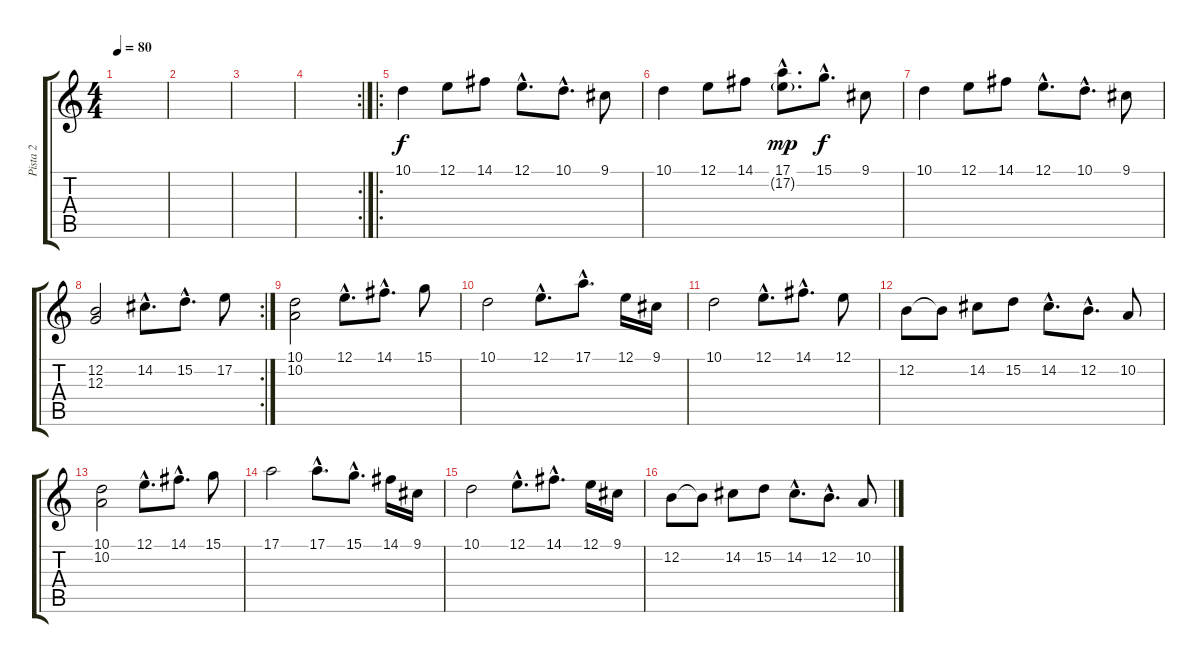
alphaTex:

\track ("Pista 2" "Pista 2") {instrument brightacousticpiano}
\staff {score tabs}
\tuning (E4 B3 G3 D3 A2 E2) {hide}
\ts (4 4)
\tempo 80
\clef g2
\ks c
|
|
|
\rc 2
|
\ro
10.1.4 12.1.8 14.1.8 12.1{hac}.8{d} 10.1{hac}.8{d} 9.1.8 |
10.1.4 12.1.8 14.1.8 (17.1{hac} 17.2{g hac}).8{d dy mp} 15.1{hac}.8{d dy f} 9.1.8 |
10.1.4 12.1.8 14.1.8 12.1{hac}.8{d} 10.1{hac}.8{d} 9.1.8 |
\rc 2
(12.2 12.3).2 14.2{hac}.8{d} 15.2{hac}.8{d} 17.2.8 |
(10.1 10.2).2 12.1{hac}.8{d} 14.1{hac}.8{d} 15.1.8 |
10.1.2 12.1{hac}.8{d} 17.1{hac}.8{d} 12.1.16 9.1.16 |
10.1.2 12.1{hac}.8{d} 14.1{hac}.8{d} 12.1.8 |
12.2.8 12.2{t}.8 14.2.8 15.2.8 14.2{hac}.8{d} 12.2{hac}.8{d} 10.2.8 |
(10.1 10.2).2 12.1{hac}.8{d} 14.1{hac}.8{d} 15.1.8 |
17.1.2 17.1{hac}.8{d} 15.1{hac}.8{d} 14.1.16 9.1.16 |
10.1.2 12.1{hac}.8{d} 14.1{hac}.8{d} 12.1.16 9.1.16 |
12.2.8 12.2{t}.8 14.2.8 15.2.8 14.2{hac}.8{d} 12.2{hac}.8{d} 10.2.8
